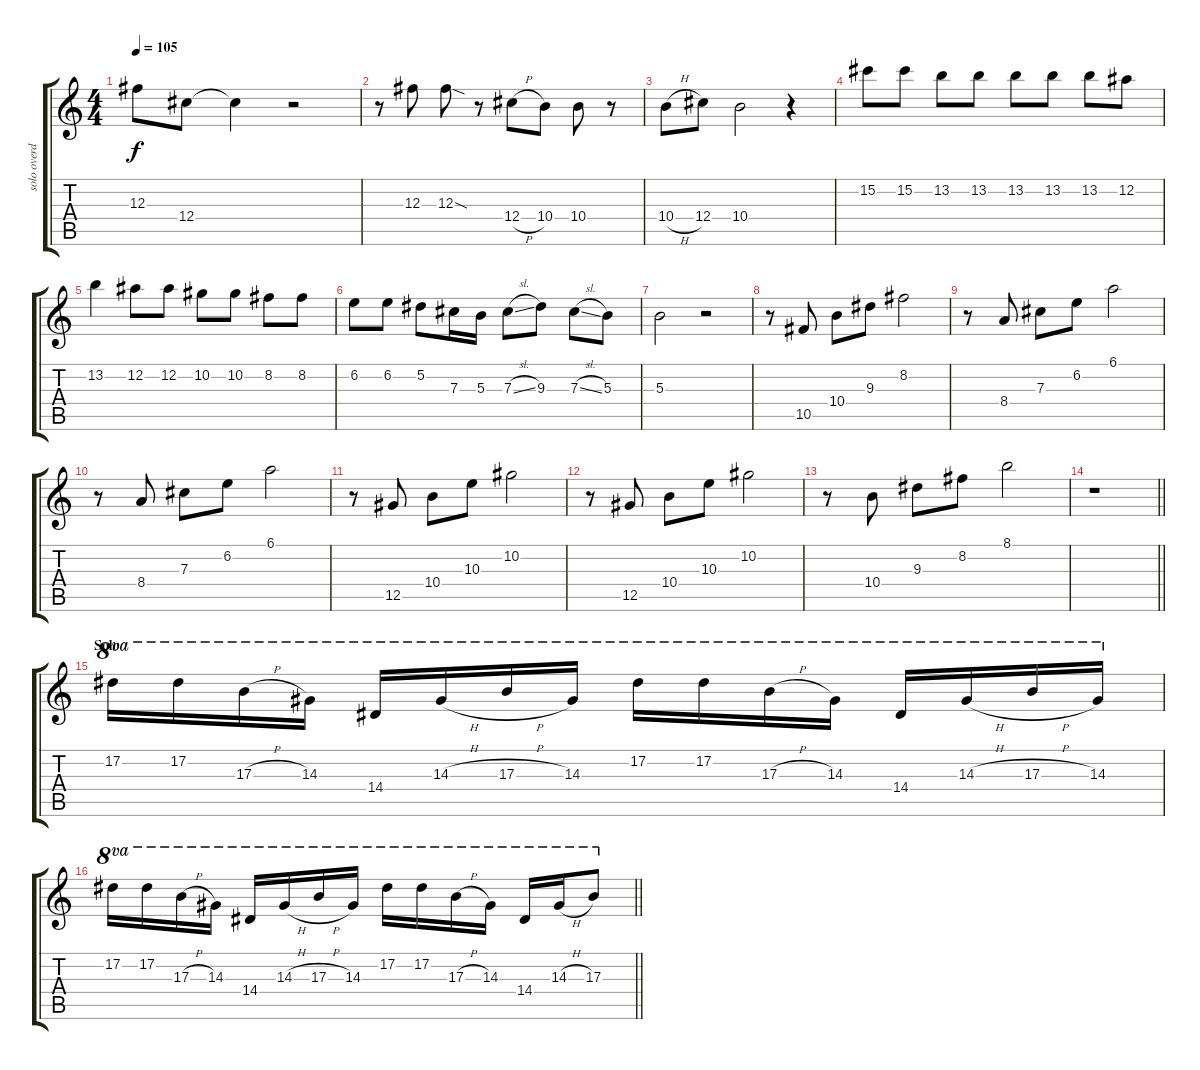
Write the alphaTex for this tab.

\track ("solo overdub guitar" "solo overd") {instrument distortionguitar}
\staff {score tabs}
\tuning (Eb4 Bb3 Gb3 Db3 Ab2 Eb2) {hide}
\ts (4 4)
\tempo 105
\clef g2
\ks c
12.3.8{dy f} 12.4.8 12.4{t}.4 r.2 |
r.8 12.3.8 12.3{sod}.8 r.8 12.4{h}.8 10.4.8 10.4.8 r.8 |
10.4{h}.8 12.4.8 10.4.2 r.4 |
15.2.8 15.2.8 13.2.8 13.2.8 13.2.8 13.2.8 13.2.8 12.2.8 |
13.2.4 12.2.8 12.2.8 10.2.8 10.2.8 8.2.8 8.2.8 |
6.2.8 6.2.8 5.2.8 7.3.16 5.3.16 7.3{sl}.8 9.3.8 7.3{sl}.8 5.3.8 |
5.3.2 r.2 |
r.8 10.5.8 10.4.8 9.3.8 8.2.2 |
r.8 8.4.8 7.3.8 6.2.8 6.1.2 |
r.8 8.4.8 7.3.8 6.2.8 6.1.2 |
r.8 12.5.8 10.4.8 10.3.8 10.2.2 |
r.8 12.5.8 10.4.8 10.3.8 10.2.2 |
r.8 10.4.8 9.3.8 8.2.8 8.1.2 |
\barLineRight lightlight
r.1 |
\section ("" "Solo")
17.2.16{ot 8va} 17.2.16{ot 8va} 17.3{h}.16{ot 8va} 14.3.16{ot 8va} 14.4.16{ot 8va} 14.3{h}.16{ot 8va} 17.3{h}.16{ot 8va} 14.3.16{ot 8va} 17.2.16{ot 8va} 17.2.16{ot 8va} 17.3{h}.16{ot 8va} 14.3.16{ot 8va} 14.4.16{ot 8va} 14.3{h}.16{ot 8va} 17.3{h}.16{ot 8va} 14.3.16{ot 8va} |
\barLineRight lightlight
17.2.16{ot 8va} 17.2.16{ot 8va} 17.3{h}.16{ot 8va} 14.3.16{ot 8va} 14.4.16{ot 8va} 14.3{h}.16{ot 8va} 17.3{h}.16{ot 8va} 14.3.16{ot 8va} 17.2.16{ot 8va} 17.2.16{ot 8va} 17.3{h}.16{ot 8va} 14.3.16{ot 8va} 14.4.16{ot 8va} 14.3{h}.16{ot 8va} 17.3.8{ot 8va}
